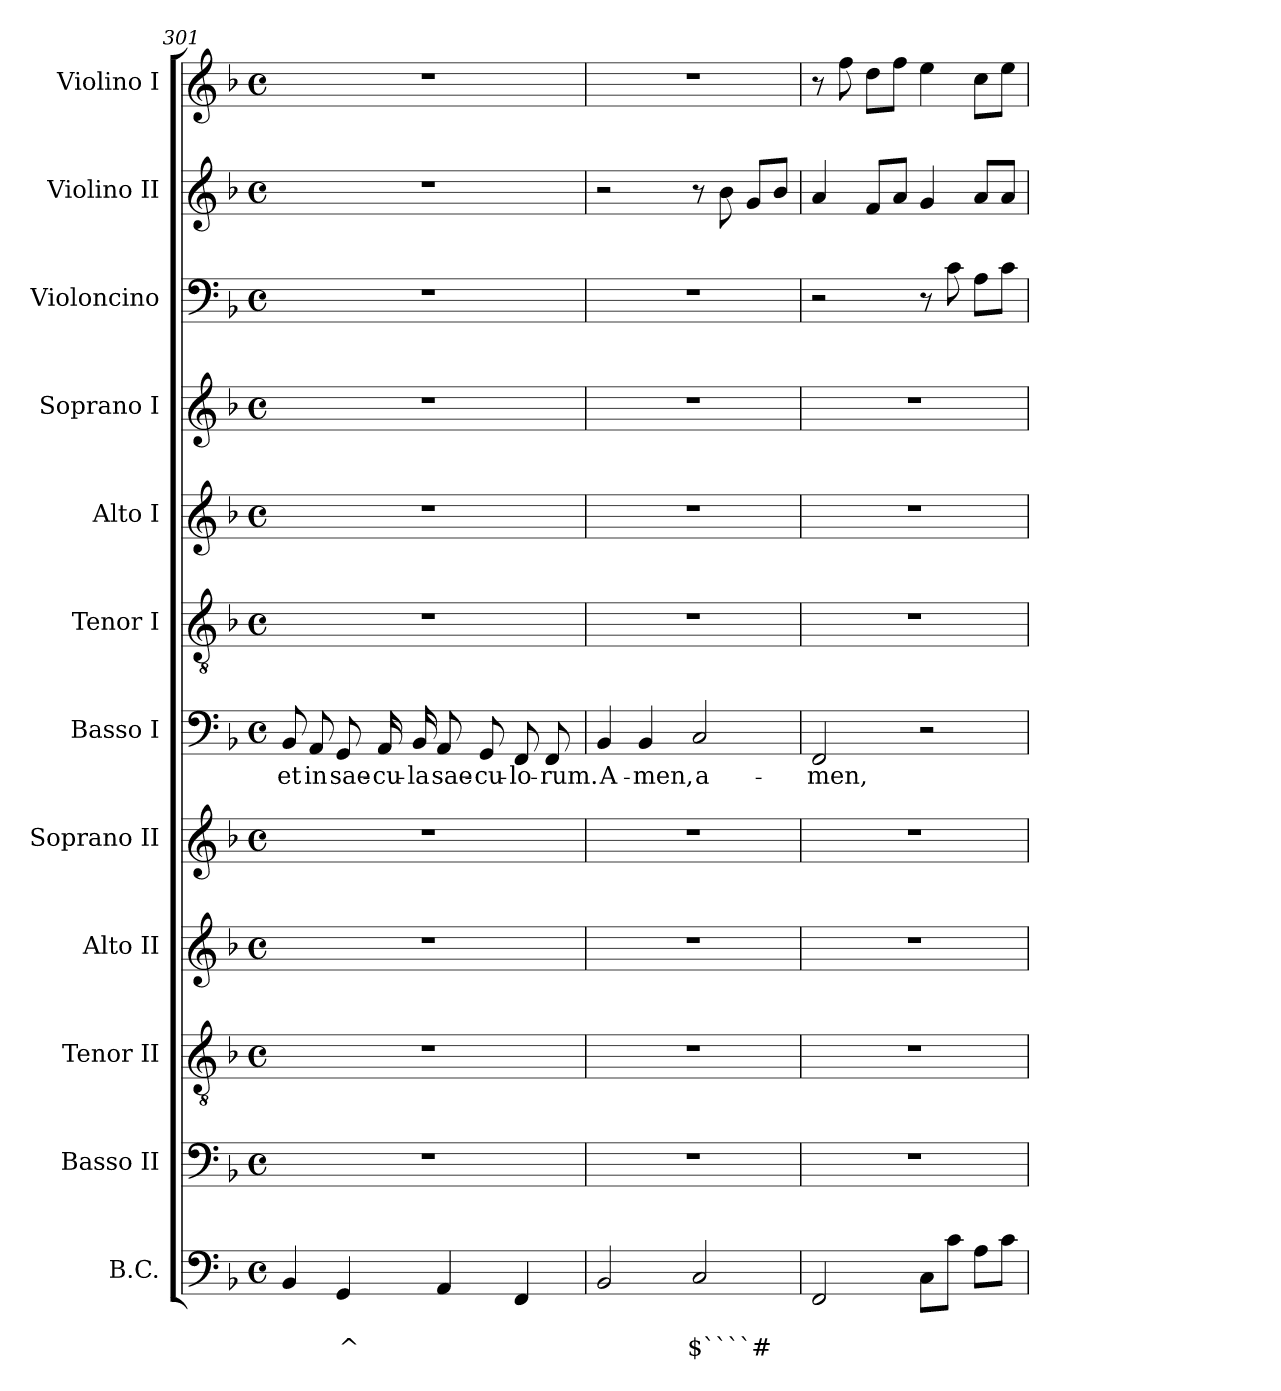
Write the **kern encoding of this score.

**kern	**text	**text	**kern	**kern	**kern	**kern	**kern	**text	**kern	**kern	**kern	**kern	**kern	**kern
*part12	*part12	*part12	*part11	*part10	*part9	*part8	*part7	*part7	*part6	*part5	*part4	*part3	*part2	*part1
*staff12	*staff12	*staff12	*staff11	*staff10	*staff9	*staff8	*staff7	*staff7	*staff6	*staff5	*staff4	*staff3	*staff2	*staff1
*I"B.C.	*	*	*I"Basso II	*I"Tenor II	*I"Alto II	*I"Soprano II	*I"Basso I	*	*I"Tenor I	*I"Alto I	*I"Soprano I	*I"Violoncino	*I"Violino II	*I"Violino I
*I'BC	*	*	*I'B 2	*I'T 2	*I'A 2	*I'S 2	*I'B 1	*	*I'T 1	*I'A 1	*I'S 1	*I'Vc.	*I'Vln. II	*I'Vln. I
!!LO:PB:g=z
*clefF4	*	*	*clefF4	*clefGv2	*clefG2	*clefG2	*clefF4	*	*clefGv2	*clefG2	*clefG2	*clefF4	*clefG2	*clefG2
*k[b-]	*	*	*k[b-]	*k[b-]	*k[b-]	*k[b-]	*k[b-]	*	*k[b-]	*k[b-]	*k[b-]	*k[b-]	*k[b-]	*k[b-]
*F:	*	*	*F:	*F:	*F:	*F:	*F:	*	*F:	*F:	*F:	*F:	*F:	*F:
*M4/4	*	*	*M4/4	*M4/4	*M4/4	*M4/4	*M4/4	*	*M4/4	*M4/4	*M4/4	*M4/4	*M4/4	*M4/4
*met(c)	*	*	*met(c)	*met(c)	*met(c)	*met(c)	*met(c)	*	*met(c)	*met(c)	*met(c)	*met(c)	*met(c)	*met(c)
=301	=301	=301	=301	=301	=301	=301	=301	=301	=301	=301	=301	=301	=301	=301
!	!	!	!	!	!	!	!	!LO:LY:b	!	!	!	!	!	!
4BB-/	.	.	1r	1r	1r	1r	8BB-/	et	1r	1r	1r	1r	1r	1r
!	!	!	!	!	!	!	!	!LO:LY:b	!	!	!	!	!	!
.	.	.	.	.	.	.	8AA/	in	.	.	.	.	.	.
!	!	!LO:LY:b	!	!	!	!	!	!	!	!	!	!	!	!
!	!	!	!	!	!	!	!	!LO:LY:b	!	!	!	!	!	!
4GG/	.	^	.	.	.	.	8GG/	sae-	.	.	.	.	.	.
!	!	!	!	!	!	!	!	!LO:LY:b	!	!	!	!	!	!
.	.	.	.	.	.	.	16AA/	-cu-	.	.	.	.	.	.
!	!	!	!	!	!	!	!	!LO:LY:b	!	!	!	!	!	!
.	.	.	.	.	.	.	16BB-/	-la	.	.	.	.	.	.
!	!	!	!	!	!	!	!	!LO:LY:b	!	!	!	!	!	!
4AA/	.	.	.	.	.	.	8AA/	sae-	.	.	.	.	.	.
!	!	!	!	!	!	!	!	!LO:LY:b	!	!	!	!	!	!
.	.	.	.	.	.	.	8GG/	-cu-	.	.	.	.	.	.
!	!	!	!	!	!	!	!	!LO:LY:b	!	!	!	!	!	!
4FF/	.	.	.	.	.	.	8FF/	-lo-	.	.	.	.	.	.
!	!	!	!	!	!	!	!	!LO:LY:b	!	!	!	!	!	!
.	.	.	.	.	.	.	8FF/	-rum.	.	.	.	.	.	.
=302	=302	=302	=302	=302	=302	=302	=302	=302	=302	=302	=302	=302	=302	=302
!	!	!	!	!	!	!	!	!LO:LY:b	!	!	!	!	!	!
2BB-/	.	.	1r	1r	1r	1r	4BB-/	A-	1r	1r	1r	1r	2r	1r
!	!	!	!	!	!	!	!	!LO:LY:b	!	!	!	!	!	!
.	.	.	.	.	.	.	4BB-/	-men,	.	.	.	.	.	.
!	!	!LO:LY:b	!	!	!	!	!	!	!	!	!	!	!	!
!	!	!	!	!	!	!	!	!LO:LY:b	!	!	!	!	!	!
2C/	.	$````#	.	.	.	.	2C/	a-	.	.	.	.	8r	.
.	.	.	.	.	.	.	.	.	.	.	.	.	8b-\	.
.	.	.	.	.	.	.	.	.	.	.	.	.	8g/L	.
.	.	.	.	.	.	.	.	.	.	.	.	.	8b-/J	.
=303	=303	=303	=303	=303	=303	=303	=303	=303	=303	=303	=303	=303	=303	=303
!	!	!	!	!	!	!	!	!LO:LY:b	!	!	!	!	!	!
2FF/	.	.	1r	1r	1r	1r	2FF/	-men,	1r	1r	1r	2r	4a/	8r
.	.	.	.	.	.	.	.	.	.	.	.	.	.	8ff\
.	.	.	.	.	.	.	.	.	.	.	.	.	8f/L	8dd\L
.	.	.	.	.	.	.	.	.	.	.	.	.	8a/J	8ff\J
8C\L	.	.	.	.	.	.	2r	.	.	.	.	8r	4g/	4ee\
8c\J	.	.	.	.	.	.	.	.	.	.	.	8c\	.	.
8A\L	.	.	.	.	.	.	.	.	.	.	.	8A\L	8a/L	8cc\L
8c\J	.	.	.	.	.	.	.	.	.	.	.	8c\J	8a/J	8ee\J
=	=	=	=	=	=	=	=	=	=	=	=	=	=	=
*-	*-	*-	*-	*-	*-	*-	*-	*-	*-	*-	*-	*-	*-	*-
